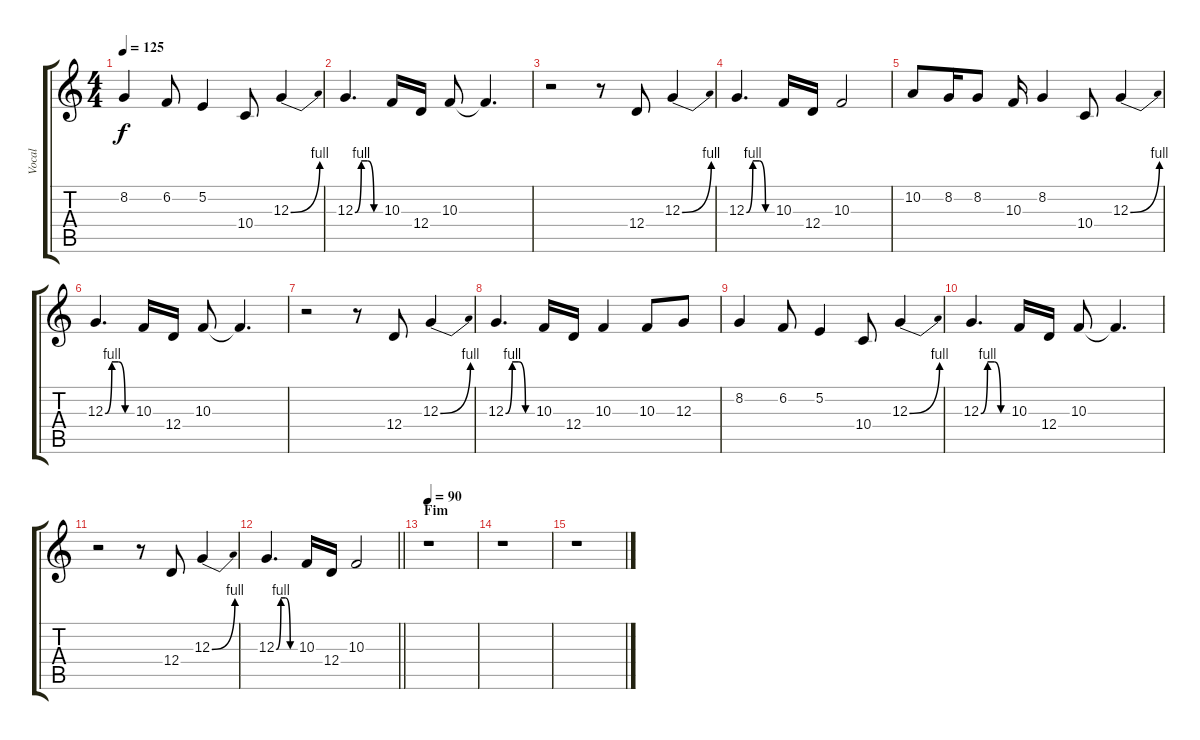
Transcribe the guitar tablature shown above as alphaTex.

\track ("Vocal" "Vocal") {instrument pad7halo}
\staff {score tabs}
\tuning (E4 B3 G3 D3 A2 E2) {hide}
\ts (4 4)
\tempo 125
\clef g2
\ks c
8.2.4{dy f} 6.2.8 5.2.4 10.4.8 12.3{be (bend 0 0 60 4)}.4 |
12.3{be (custom 0 0 15 4 30 4 45 0 60 0)}.4{d} 10.3.16 12.4.16 10.3.8 10.3{t}.4{d} |
r.2 r.8 12.4.8 12.3{be (bend 0 0 60 4)}.4 |
12.3{be (custom 0 0 15 4 30 4 45 0 60 0)}.4{d} 10.3.16 12.4.16 10.3.2 |
10.2.8 8.2.16 8.2.8 10.3.16 8.2.4 10.4.8 12.3{be (bend 0 0 60 4)}.4 |
12.3{be (custom 0 0 15 4 30 4 45 0 60 0)}.4{d} 10.3.16 12.4.16 10.3.8 10.3{t}.4{d} |
r.2 r.8 12.4.8 12.3{be (bend 0 0 60 4)}.4 |
12.3{be (custom 0 0 15 4 30 4 45 0 60 0)}.4{d} 10.3.16 12.4.16 10.3.4 10.3.8 12.3.8 |
8.2.4 6.2.8 5.2.4 10.4.8 12.3{be (bend 0 0 60 4)}.4 |
12.3{be (custom 0 0 15 4 30 4 45 0 60 0)}.4{d} 10.3.16 12.4.16 10.3.8 10.3{t}.4{d} |
r.2 r.8 12.4.8 12.3{be (bend 0 0 60 4)}.4 |
\barLineRight lightlight
12.3{be (custom 0 0 15 4 30 4 45 0 60 0)}.4{d} 10.3.16 12.4.16 10.3.2 |
\section ("" "Fim")
\tempo 90
r.1 |
r.1 |
r.1
